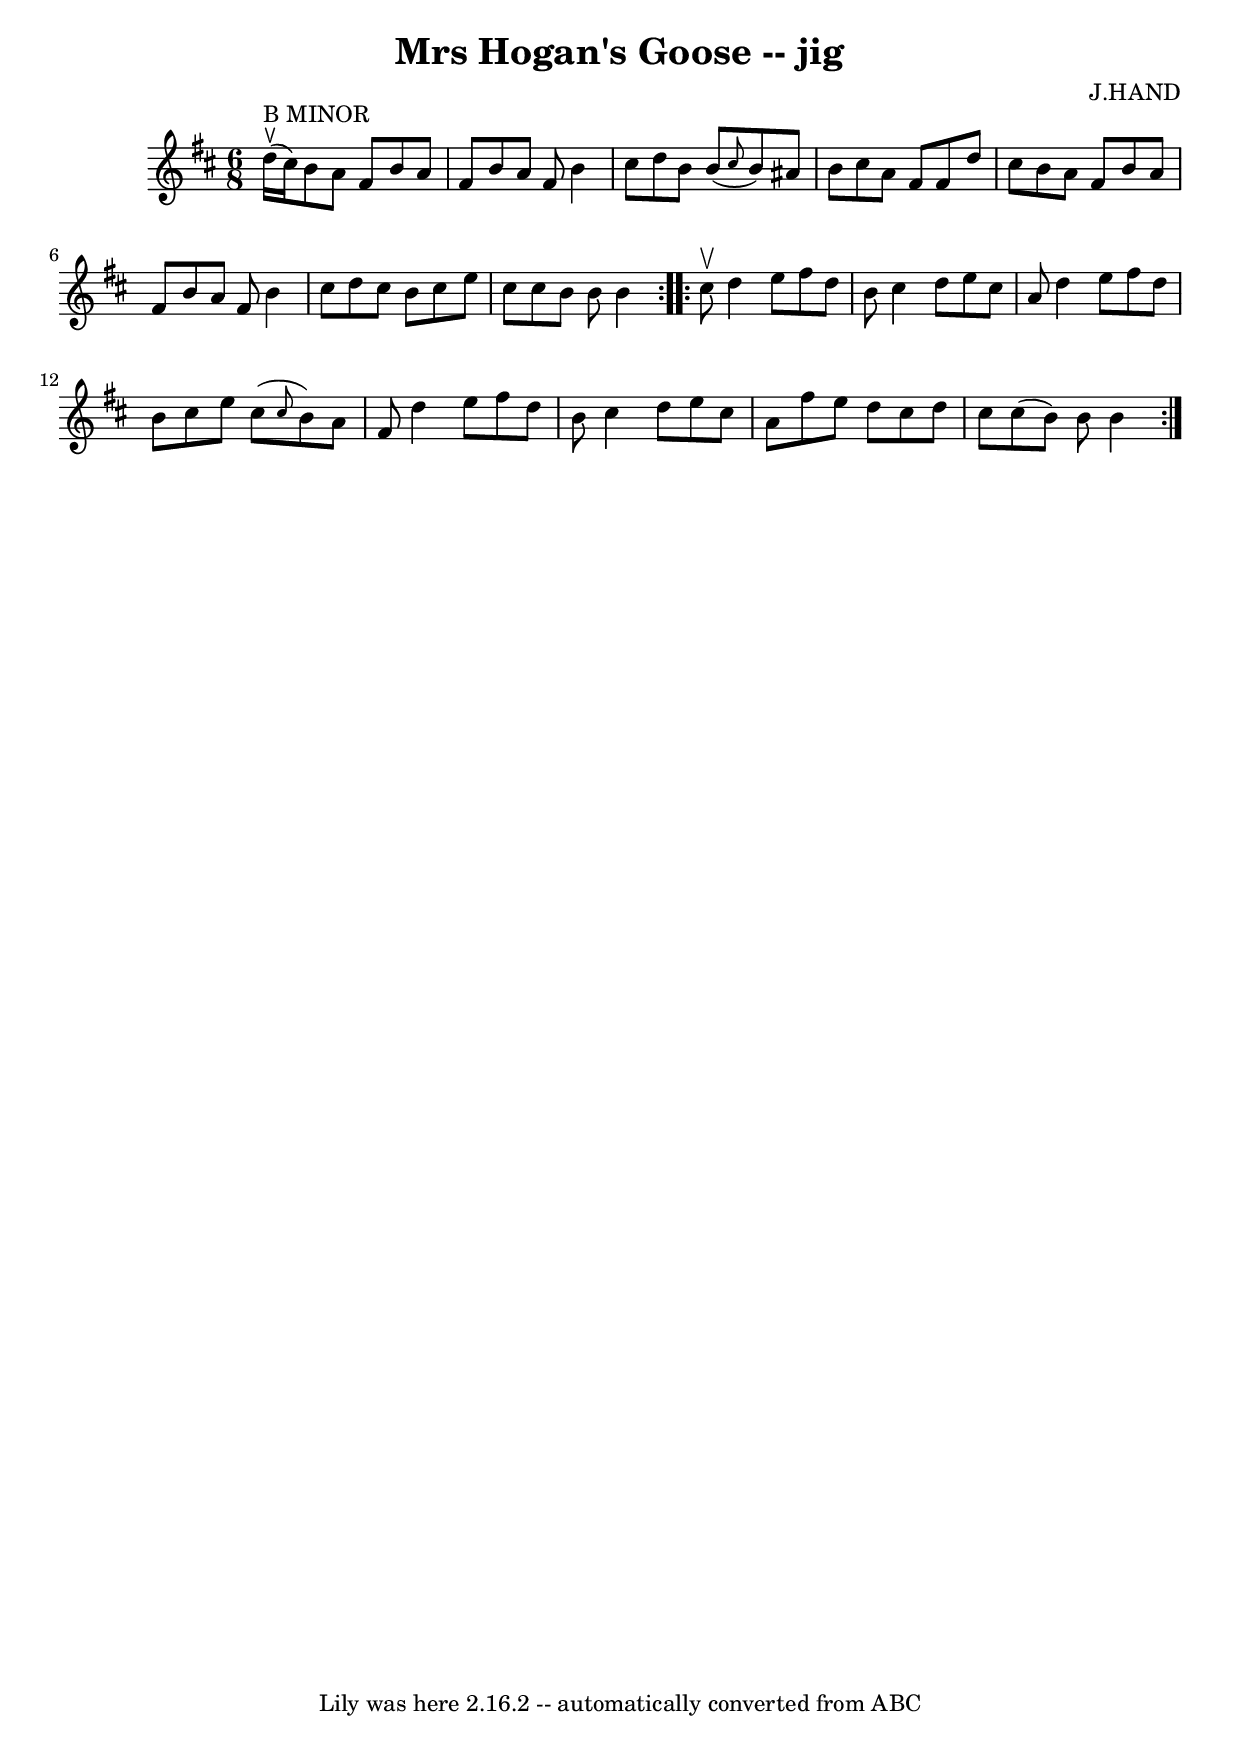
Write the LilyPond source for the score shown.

\version "2.7.40"
\include "Mammoth.ily"
\header {
	%% book = "Ryan's Mammoth Collection"
	composer = "J.HAND"
	crossRefNumber = "1"
	footnotes = ""
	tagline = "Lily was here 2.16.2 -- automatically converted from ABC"
	title = "Mrs Hogan's Goose -- jig"
}
voicedefault =  {


\repeat volta 2 {
\time 6/8 
\key b \minor d''16^"B MINOR"^\ltoe(cis''16) |
   
b'8 a'8 fis'8 b'8 a'8 fis'8  |
 b'8 a'8 fis'8    
b'4 cis''8  |
 d''8 b'8 b'8 (\grace { cis''8  } b'8)  
 ais'8 b'8  |
 cis''8 a'8 fis'8 fis'8 d''8 cis''8  
|
 b'8 a'8 fis'8 b'8 a'8 fis'8  |
 b'8 a'8  
 fis'8 b'4 cis''8  |
 d''8 cis''8 b'8 cis''8 e''8    
cis''8  |
 cis''8 b'8 b'8 b'4  } \repeat volta 2 { cis''8 
^\upbow |
 d''4 e''8 fis''8 d''8 b'8  |
 cis''4    
d''8 e''8 cis''8 a'8  |
 d''4 e''8 fis''8 d''8 b'8 
 |
 cis''8 e''8 cis''8 (\grace { cis''8  } b'8) a'8    
fis'8  |
 d''4 e''8 fis''8 d''8 b'8  |
 cis''4    
d''8 e''8 cis''8 a'8  |
 fis''8 e''8 d''8 cis''8    
d''8 cis''8  |
 cis''8 (b'8) b'8 b'4  }   
}

\score{
    <<

	\context Staff="default"
	{
	    \voicedefault 
	}

    >>
	\layout {
	}
	\midi {}
}
